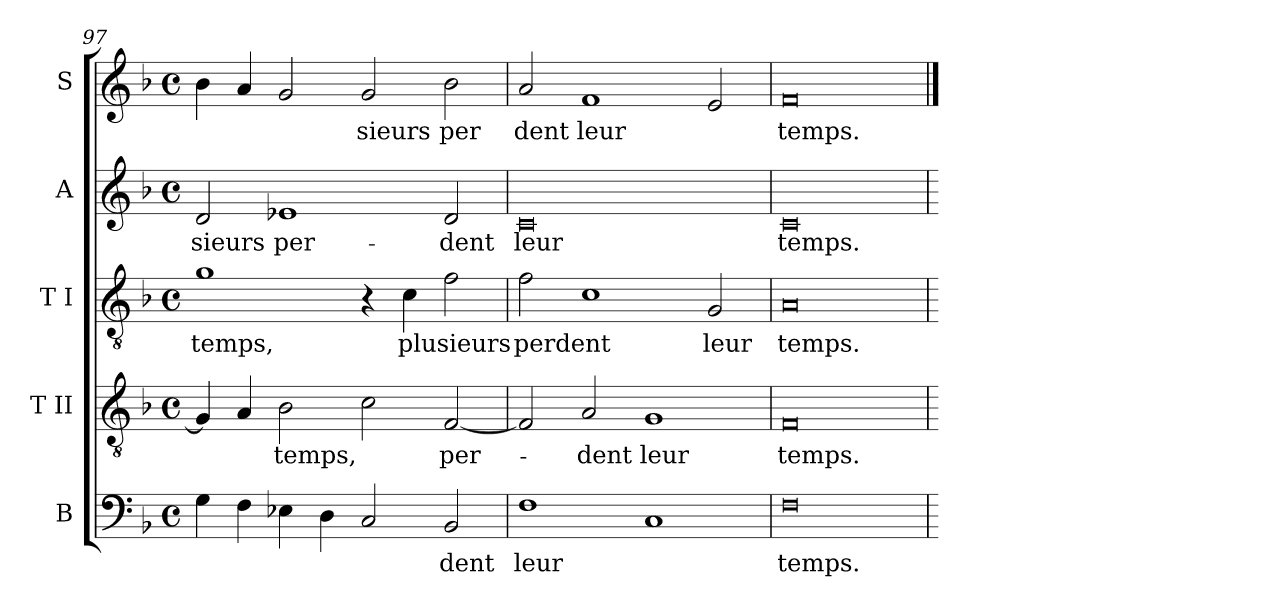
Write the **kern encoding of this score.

**kern	**text	**kern	**text	**kern	**text	**kern	**text	**kern	**text
*part5	*part5	*part4	*part4	*part3	*part3	*part2	*part2	*part1	*part1
*staff5	*staff5	*staff4	*staff4	*staff3	*staff3	*staff2	*staff2	*staff1	*staff1
*I"B	*	*I"T II	*	*I"T I	*	*I"A	*	*I"S	*
*clefF4	*	*clefGv2	*	*clefGv2	*	*clefG2	*	*clefG2	*
*k[b-]	*	*k[b-]	*	*k[b-]	*	*k[b-]	*	*k[b-]	*
*F:	*	*F:	*	*F:	*	*F:	*	*F:	*
*M4/4	*	*M4/4	*	*M4/4	*	*M4/4	*	*M4/4	*
*met(c)	*	*met(c)	*	*met(c)	*	*met(c)	*	*met(c)	*
=97	=97	=97	=97	=97	=97	=97	=97	=97	=97
!	!	!	!	!	!LO:LY:b:cj	!	!LO:LY:b:cj	!	!
4G\	.	4G/]	.	1g	temps,	2d/	-sieurs	4b-\	.
4F\	.	4A/	.	.	.	.	.	4a/	.
!	!	!	!LO:LY:b	!	!	!	!LO:LY:b:cj	!	!
4E-X\	.	2B-\	temps,	.	.	1e-X	per-	2g/	.
4D\	.	.	.	.	.	.	.	.	.
!	!	!	!	!	!	!	!	!	!LO:LY:b:cj
2C/	.	2c\	.	4r	.	.	.	2g/	sieurs
!	!	!	!	!	!LO:LY:b	!	!	!	!
.	.	.	.	4c\	plusieurs	.	.	.	.
!	!LO:LY:b:cj	!	!LO:LY:b	!	!	!	!LO:LY:b:cj	!	!LO:LY:b:cj
2BB-/	dent	[<2F/	per-	2f\	.	2d/	-dent	2b-\	per
=98	=98	=98	=98	=98	=98	=98	=98	=98	=98
!	!LO:LY:b	!	!	!	!LO:LY:b	!	!LO:LY:b:cj	!	!LO:LY:b:cj
1F	leur	2F/]	.	2f\	perdent	0c	leur	2a/	dent
!	!	!	!LO:LY:b:cj	!	!	!	!	!	!LO:LY:b
.	.	2A/	-dent	1c	.	.	.	1f	leur
!	!	!	!LO:LY:b:cj	!	!	!	!	!	!
1C	.	1G	leur	.	.	.	.	.	.
!	!	!	!	!	!LO:LY:b:cj	!	!	!	!
.	.	.	.	2G/	leur	.	.	2e/	.
=99	=99	=99	=99	=99	=99	=99	=99	=99	=99
!	!LO:LY:b:cj	!	!LO:LY:b:cj	!	!LO:LY:b:cj	!	!LO:LY:b:cj	!	!LO:LY:b:cj
0F	temps.	0F	temps.	0A	temps.	0c	temps.	0f	temps.
=	==	=	==	=	==	=	==	==	==
*-	*-	*-	*-	*-	*-	*-	*-	*-	*-
